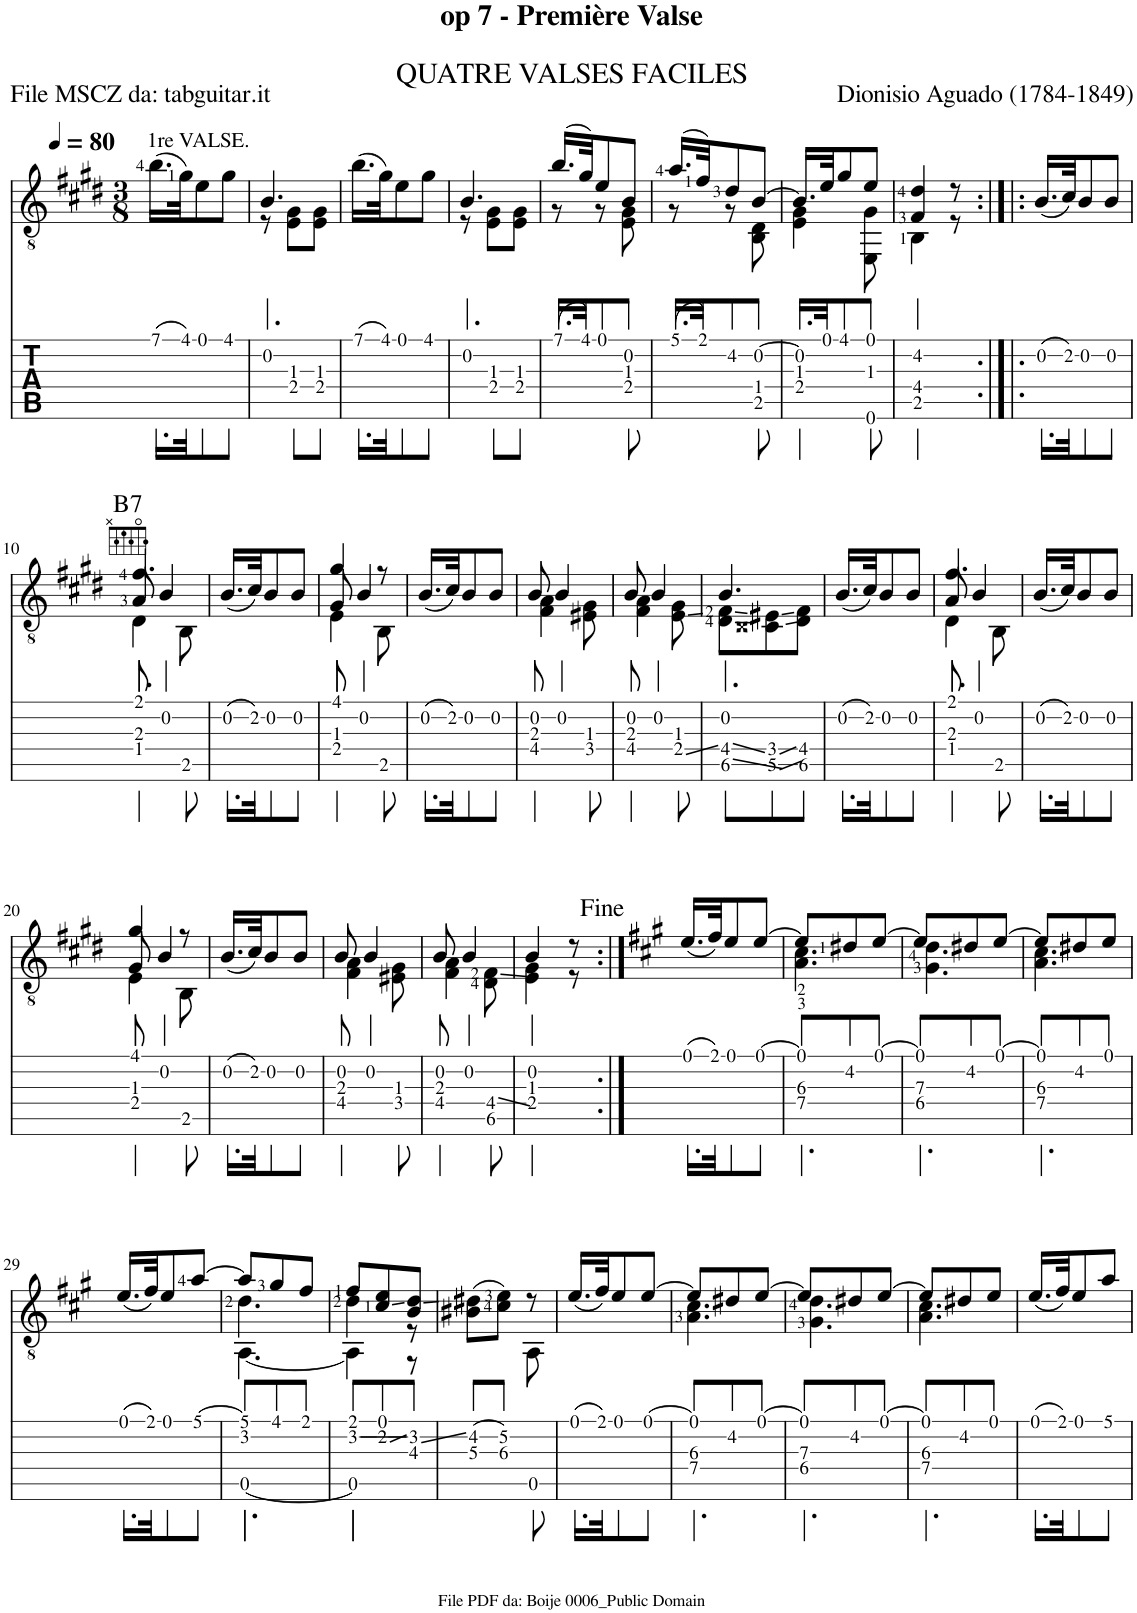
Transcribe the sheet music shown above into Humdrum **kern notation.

**kern	**kern	**harte
*part2	*part1	*part1
*staff2	*staff1	*
*I"Chitarra classica (Intavolatura)	*I"Guitar	*
*stria6	*	*
*	*clefGv2	*
*k[f#c#g#d#]	*k[f#c#g#d#]	*
*M3/8	*M3/8	*
*MM80	*MM80	*
=1	=1	=1
!	!LO:TX:a:t=1re VALSE.	!
(16.b\LL	(16.b\LL	.
32g#\JK)	32g#\JK)	.
8e\	8e\	.
8g#\J	8g#\J	.
=2	=2	=2
*^	*^	*
4.B/	8r	4.B/	8r	.
.	8E\ 8G#\L	.	8E\ 8G#\L	.
.	8E\ 8G#\J	.	8E\ 8G#\J	.
*v	*v	*	*	*
*	*v	*v	*
=3	=3	=3
(16.b\LL	(16.b\LL	.
32g#\JK)	32g#\JK)	.
8e\	8e\	.
8g#\J	8g#\J	.
=4	=4	=4
*^	*^	*
4.B/	8r	4.B/	8r	.
.	8E\ 8G#\L	.	8E\ 8G#\L	.
.	8E\ 8G#\J	.	8E\ 8G#\J	.
=5	=5	=5	=5	=5
(16.b/LL	8r	(16.b/LL	8r	.
32g#/JK)	.	32g#/JK)	.	.
8e/	8r	8e/	8r	.
8B/J	8E\ 8G#\	8B/J	8E\ 8G#\	.
=6	=6	=6	=6	=6
(16.a/LL	8r	(16.a/LL	8r	.
32f#/JK)	.	32f#/JK)	.	.
8d#/	8r	8d#/	8r	.
[8B/J	8BB\ 8D#\	[8B/J	8BB\ 8D#\	.
=7	=7	=7	=7	=7
16.B/LL]	4E\ 4G#\	16.B/LL]	4E\ 4G#\	.
32e/JK	.	32e/JK	.	.
8g#/	.	8g#/	.	.
8e/J	8EE\ 8G#\	8e/J	8EE\ 8G#\	.
=8	=8	=8	=8	=8
4F#/ 4d#/	4BB\	4F#/ 4d#/	4BB\	.
8r	8r	8r	8r	.
*v	*v	*	*	*
*	*v	*v	*
=9:|!|:	=9:|!|:	=9:|!|:
(16.B\LL	(16.B/LL	.
32c#\JK)	32c#/JK)	.
8B\	8B/	.
8B\J	8B/J	.
!!LO:LB:g=z
=10	=10	=10
*^	*^	*
*	*^	*	*^	*
!	!	!	!	!	!	!LO:H:kt=7
4.f#/	4D#\	8A/	4.f#/	4D#\	8A/	B:7
.	.	4B/	.	.	4B/	.
.	8BB\	.	.	8BB\	.	.
*v	*v	*v	*	*	*	*
*	*v	*v	*v	*
=11	=11	=11
(16.B\LL	(16.B/LL	.
32c#\JK)	32c#/JK)	.
8B\	8B/	.
8B\J	8B/J	.
=12	=12	=12
*^	*^	*
*	*^	*	*^	*
4g#/	4E\	8G#/	4g#/	4E\	8G#/	.
.	.	4B/	.	.	4B/	.
8r	8BB\	.	8r	8BB\	.	.
*v	*v	*v	*	*	*	*
*	*v	*v	*v	*
=13	=13	=13
(16.B\LL	(16.B/LL	.
32c#\JK)	32c#/JK)	.
8B\	8B/	.
8B\J	8B/J	.
=14	=14	=14
*^	*^	*
8B/	4F#\ 4A\	8B/	4F#\ 4A\	.
4B/	.	4B/	.	.
.	8E#X\ 8G#\	.	8E#X\ 8G#\	.
=15	=15	=15	=15	=15
8B/	4F#\ 4A\	8B/	4F#\ 4A\	.
4B/	.	4B/	.	.
.	8E\ 8G#\	.	8E\ 8G#\	.
=16	=16	=16	=16	=16
4.B/	8D#\ 8F#\L	4.B/	8D#\ 8F#\L	.
.	8C##X\ 8E#X\	.	8C##X\ 8E#X\	.
.	8D#\ 8F#\J	.	8D#\ 8F#\J	.
*v	*v	*	*	*
*	*v	*v	*
=17	=17	=17
(16.B\LL	(16.B/LL	.
32c#\JK)	32c#/JK)	.
8B\	8B/	.
8B\J	8B/J	.
=18	=18	=18
*^	*^	*
*	*^	*	*^	*
4.f#/	4D#\	8A/	4.f#/	4D#\	8A/	.
.	.	4B/	.	.	4B/	.
.	8BB\	.	.	8BB\	.	.
*v	*v	*v	*	*	*	*
*	*v	*v	*v	*
=19	=19	=19
(16.B\LL	(16.B/LL	.
32c#\JK)	32c#/JK)	.
8B\	8B/	.
8B\J	8B/J	.
!!LO:LB:g=z
=20	=20	=20
*^	*^	*
*	*^	*	*^	*
4g#/	4E\	8G#/	4g#/	4E\	8G#/	.
.	.	4B/	.	.	4B/	.
8r	8BB\	.	8r	8BB\	.	.
*v	*v	*v	*	*	*	*
*	*v	*v	*v	*
=21	=21	=21
(16.B\LL	(16.B/LL	.
32c#\JK)	32c#/JK)	.
8B\	8B/	.
8B\J	8B/J	.
=22	=22	=22
*^	*^	*
8B/	4F#\ 4A\	8B/	4F#\ 4A\	.
4B/	.	4B/	.	.
.	8E#X\ 8G#\	.	8E#X\ 8G#\	.
=23	=23	=23	=23	=23
8B/	4F#\ 4A\	8B/	4F#\ 4A\	.
4B/	.	4B/	.	.
.	8D#\ 8F#\	.	8D#\ 8F#\	.
=24	=24	=24	=24	=24
4B/	4E\ 4G#\	4B/	4E\ 4G#\	.
8r	8r	8r	8r	.
*v	*v	*	*	*
*	*v	*v	*
=25:|!	=25:|!	=25:|!
*k[f#c#g#]	*k[f#c#g#]	*
(16.e\LL	(16.e/LL	.
32f#\JK)	32f#/JK)	.
8e\	8e/	.
[8e\J	[8e/J	.
=26	=26	=26
*^	*^	*
8e/L]	4.A\ 4.c#\	8e/L]	4.A\ 4.c#\	.
8d#X/	.	8d#X/	.	.
[8e/J	.	[8e/J	.	.
=27	=27	=27	=27	=27
8e/L]	4.G#\ 4.d\	8e/L]	4.G#\ 4.d\	.
8d#X/	.	8d#X/	.	.
[8e/J	.	[8e/J	.	.
=28	=28	=28	=28	=28
8e/L]	4.A\ 4.c#\	8e/L]	4.A\ 4.c#\	.
8d#X/	.	8d#X/	.	.
8e/J	.	8e/J	.	.
*v	*v	*	*	*
*	*v	*v	*
!!LO:LB:g=z
=29	=29	=29
(16.e\LL	(16.e/LL	.
32f#\JK)	32f#/JK)	.
8e\	8e/	.
[8a\J	[8a/J	.
=30	=30	=30
*^	*^	*
*	*^	*	*^	*
8a/L]	4.d\	[4.AA\	8a/L]	4.d\	[4.AA\	.
8g#/	.	.	8g#/	.	.	.
8f#/J	.	.	8f#/J	.	.	.
=31	=31	=31	=31	=31	=31	=31
8f#/L	4d\	4AA\]	8f#/L	4d\	4AA\]	.
8c#/ 8e/	.	.	8c#/ 8e/	.	.	.
8B/ 8d/J	8r	8r	8B/ 8d/J	8r	8r	.
*	*v	*v	*	*	*	*
*	*	*	*v	*v	*
=32	=32	=32	=32	=32
(8B#X/ 8d#X/L	4ryy	(8B#X\ 8d#X\L	4ryy	.
8c#/ 8e/J)	.	8c#\ 8e\J)	.	.
8r	8AA\	8r	8AA\	.
*v	*v	*	*	*
*	*v	*v	*
=33	=33	=33
(16.e\LL	(16.e/LL	.
32f#\JK)	32f#/JK)	.
8e\	8e/	.
[8e\J	[8e/J	.
=34	=34	=34
*^	*^	*
8e/L]	4.A\ 4.c#\	8e/L]	4.A\ 4.c#\	.
8d#X/	.	8d#X/	.	.
[8e/J	.	[8e/J	.	.
=35	=35	=35	=35	=35
8e/L]	4.G#\ 4.d\	8e/L]	4.G#\ 4.d\	.
8d#X/	.	8d#X/	.	.
[8e/J	.	[8e/J	.	.
=36	=36	=36	=36	=36
8e/L]	4.A\ 4.c#\	8e/L]	4.A\ 4.c#\	.
8d#X/	.	8d#X/	.	.
8e/J	.	8e/J	.	.
*v	*v	*	*	*
*	*v	*v	*
=37	=37	=37
(16.e\LL	(16.e/LL	.
32f#\JK)	32f#/JK)	.
8e\	8e/	.
8a\J	8a/J	.
=	=	=
*-	*-	*-
